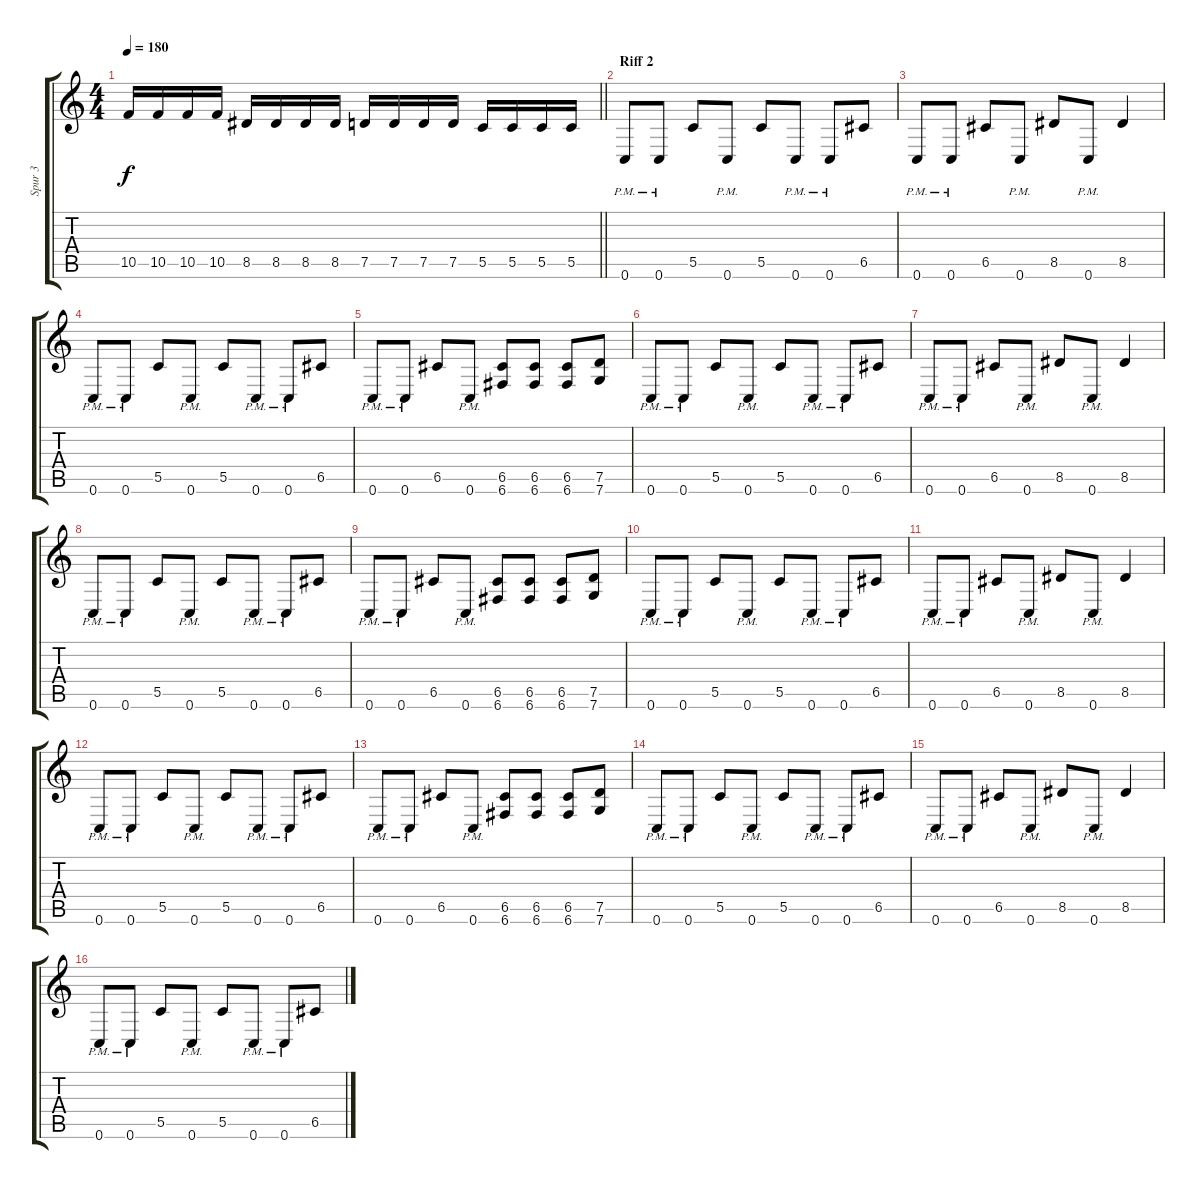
\track ("Spur 3" "Spur 3") {instrument overdrivenguitar}
\staff {score tabs}
\tuning (D4 A3 F3 C3 G2 C2) {hide}
\ts (4 4)
\tempo 180
\clef g2
\barLineRight lightlight
\ks c
10.5.16{dy f} 10.5.16 10.5.16 10.5.16 8.5.16 8.5.16 8.5.16 8.5.16 7.5.16 7.5.16 7.5.16 7.5.16 5.5.16 5.5.16 5.5.16 5.5.16 |
\section ("" "Riff 2")
0.6{pm}.8 0.6{pm}.8 5.5.8 0.6{pm}.8 5.5.8 0.6{pm}.8 0.6{pm}.8 6.5.8 |
0.6{pm}.8 0.6{pm}.8 6.5.8 0.6{pm}.8 8.5.8 0.6{pm}.8 8.5.4 |
0.6{pm}.8 0.6{pm}.8 5.5.8 0.6{pm}.8 5.5.8 0.6{pm}.8 0.6{pm}.8 6.5.8 |
0.6{pm}.8 0.6{pm}.8 6.5.8 0.6{pm}.8 (6.5 6.6).8 (6.5 6.6).8 (6.5 6.6).8 (7.5 7.6).8 |
0.6{pm}.8 0.6{pm}.8 5.5.8 0.6{pm}.8 5.5.8 0.6{pm}.8 0.6{pm}.8 6.5.8 |
0.6{pm}.8 0.6{pm}.8 6.5.8 0.6{pm}.8 8.5.8 0.6{pm}.8 8.5.4 |
0.6{pm}.8 0.6{pm}.8 5.5.8 0.6{pm}.8 5.5.8 0.6{pm}.8 0.6{pm}.8 6.5.8 |
0.6{pm}.8 0.6{pm}.8 6.5.8 0.6{pm}.8 (6.5 6.6).8 (6.5 6.6).8 (6.5 6.6).8 (7.5 7.6).8 |
0.6{pm}.8 0.6{pm}.8 5.5.8 0.6{pm}.8 5.5.8 0.6{pm}.8 0.6{pm}.8 6.5.8 |
0.6{pm}.8 0.6{pm}.8 6.5.8 0.6{pm}.8 8.5.8 0.6{pm}.8 8.5.4 |
0.6{pm}.8 0.6{pm}.8 5.5.8 0.6{pm}.8 5.5.8 0.6{pm}.8 0.6{pm}.8 6.5.8 |
0.6{pm}.8 0.6{pm}.8 6.5.8 0.6{pm}.8 (6.5 6.6).8 (6.5 6.6).8 (6.5 6.6).8 (7.5 7.6).8 |
0.6{pm}.8 0.6{pm}.8 5.5.8 0.6{pm}.8 5.5.8 0.6{pm}.8 0.6{pm}.8 6.5.8 |
0.6{pm}.8 0.6{pm}.8 6.5.8 0.6{pm}.8 8.5.8 0.6{pm}.8 8.5.4 |
0.6{pm}.8 0.6{pm}.8 5.5.8 0.6{pm}.8 5.5.8 0.6{pm}.8 0.6{pm}.8 6.5.8
